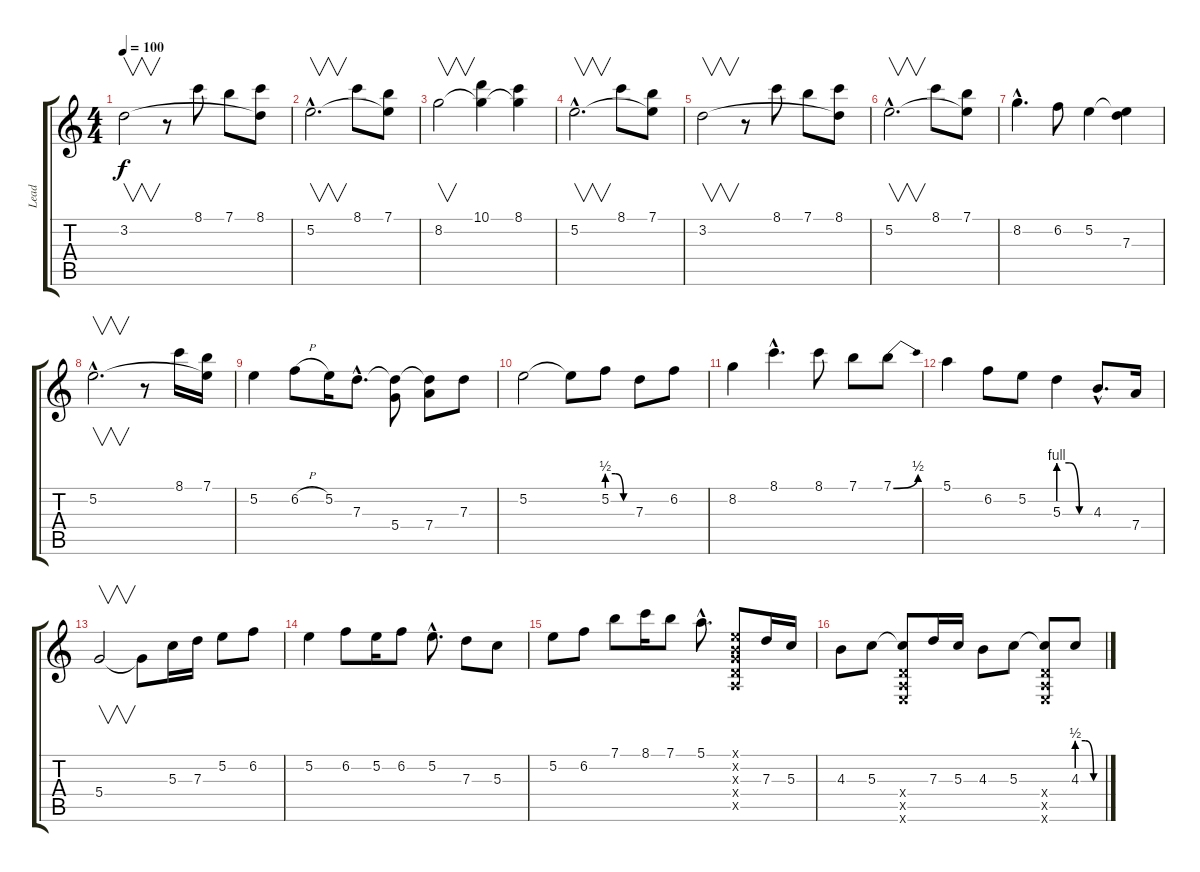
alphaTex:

\track ("Lead" "Lead") {instrument overdrivenguitar}
\staff {score tabs}
\tuning (E4 B3 G3 D3 A2 E2) {hide}
\ts (4 4)
\tempo 100
\clef g2
\ks c
3.2.2{v dy f} r.8 8.1.8 7.1.8{volume 16} (8.1 3.2{t}).8 |
5.2{hac}.2{v d} 8.1.8 (7.1 5.2{t}).8 |
8.2.2{v} (10.1 8.2{t}).4 (8.1 8.2{t}).4 |
5.2{hac}.2{v d} 8.1.8 (7.1 5.2{t}).8 |
3.2.2{v} r.8 8.1.8 7.1.8 (8.1 3.2{t}).8 |
5.2{hac}.2{v d} 8.1.8 (7.1 5.2{t}).8 |
8.2{hac}.4{d} 6.2.8 5.2.4 (5.2{t} 7.3).4 |
5.2{hac}.2{v d} r.8 8.1.16 (7.1 5.2{t}).16 |
5.2.4 6.2{h}.8 5.2.16 7.3{hac}.8{d} (7.3{t} 5.4).8 (7.3{t} 7.4).8 7.3.8 |
5.2.2 5.2{t}.8 5.2{be (custom 0 2 20 2 40 0 60 0)}.8 7.3.8 6.2.8 |
8.2.4 8.1{hac}.4{d} 8.1.8 7.1.8 7.1{be (bend 0 0 60 2)}.8 |
5.1.4 6.2.8 5.2.8 5.3{be (custom 0 4 20 4 40 0 60 0)}.4 4.3{hac}.8{d} 7.4.16 |
5.4.2{v} 5.4{t}.8 5.3.16 7.3.16 5.2.8 6.2.8 |
5.2.4 6.2.8 5.2.16 6.2.8 5.2{hac}.8{d} 7.3.8 5.3.8 |
5.2.8 6.2.8 7.1.8 8.1.16 7.1.8 5.1{hac}.8{d} (0.1{x} 0.2{x} 0.3{x} 0.4{x} 0.5{x}).8 7.3.16 5.3.16 |
4.3.8 5.3.8 (5.3{t} 0.4{x} 0.5{x} 0.6{x}).8 7.3.16 5.3.16 4.3.8 5.3.8 (5.3{t} 0.4{x} 0.5{x} 0.6{x}).8 4.3{be (custom 0 2 20 2 40 0 60 0)}.8
